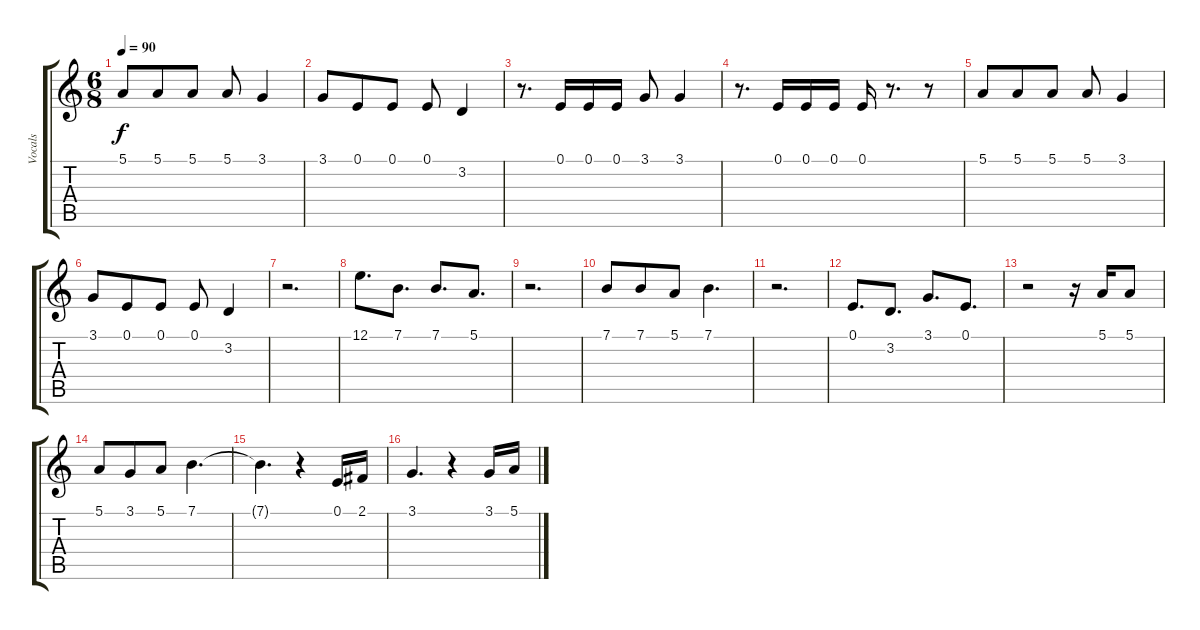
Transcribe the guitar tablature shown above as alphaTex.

\track ("Vocals" "Vocals") {instrument flute}
\staff {score tabs}
\tuning (E4 B3 G3 D3 A2 E2) {hide}
\ts (6 8)
\tempo 90
\clef g2
\ks c
5.1.8{dy f} 5.1.8 5.1.8 5.1.8 3.1.4 |
3.1.8 0.1.8 0.1.8 0.1.8 3.2.4 |
r.8{d} 0.1.16 0.1.16 0.1.16 3.1.8 3.1.4 |
r.8{d} 0.1.16 0.1.16 0.1.16 0.1.16 r.8{d} r.8 |
5.1.8 5.1.8 5.1.8 5.1.8 3.1.4 |
3.1.8 0.1.8 0.1.8 0.1.8 3.2.4 |
r.2{d} |
12.1.8{d} 7.1.8{d} 7.1.8{d} 5.1.8{d} |
r.2{d} |
7.1.8 7.1.8 5.1.8 7.1.4{d} |
r.2{d} |
0.1.8{d} 3.2.8{d} 3.1.8{d} 0.1.8{d} |
r.2 r.16 5.1.16 5.1.8 |
5.1.8 3.1.8 5.1.8 7.1.4{d} |
7.1{t}.4{d} r.4 0.1.16 2.1.16 |
3.1.4{d} r.4 3.1.16 5.1.16
